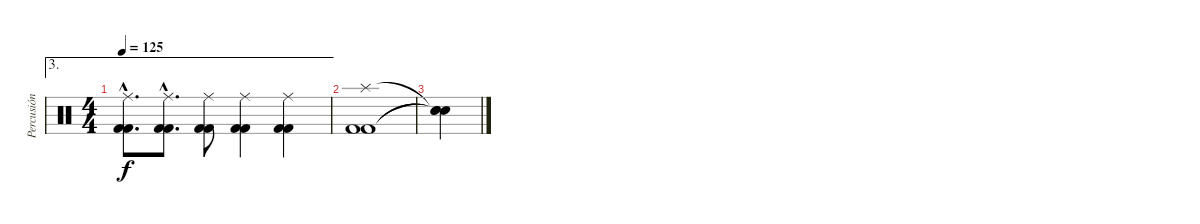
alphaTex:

\track ("Percusión" "Percusión") {instrument percussion}
\staff {score}
\articulation defaults
\ae 3
\ts (4 4)
\tempo 125
\clef neutral
\ks c
("Ride (middle)"{hac} "Kick (hit) 2"{hac} "Kick (hit) 2"{hac}).8{d dy f} ("Ride (middle)"{hac} "Kick (hit) 2"{hac} "Kick (hit) 2"{hac}).8{d} ("Ride (middle)" "Kick (hit) 2" "Kick (hit) 2").8 ("Ride (middle)" "Kick (hit) 2" "Kick (hit) 2").4 ("Ride (middle)" "Kick (hit) 2" "Kick (hit) 2").4 |
("Splash (hit)" "Kick (hit) 2" "Kick (hit) 2").1 |
("Snare (hit)"{t} "Snare (hit)"{t} "Snare (hit)"{t}).4
